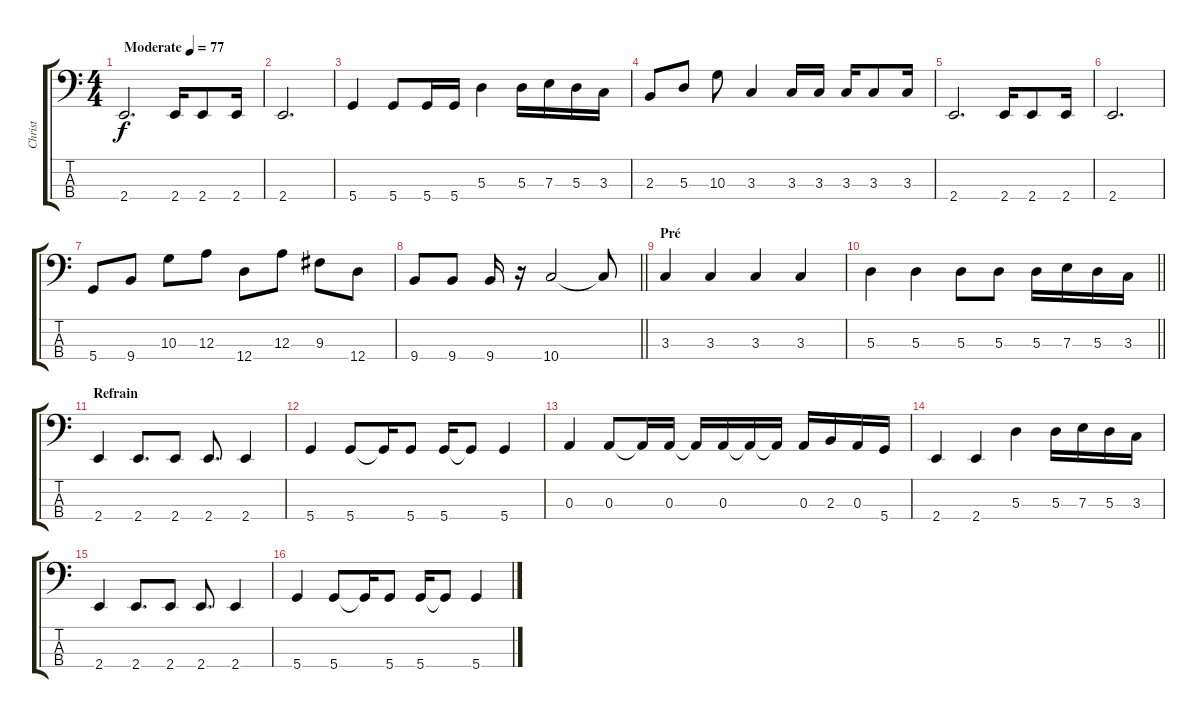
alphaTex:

\track ("Christ" "Christ") {instrument electricbassfinger}
\staff {score tabs}
\tuning (G2 D2 A1 D1) {hide}
\ts (4 4)
\tempo (77 "Moderate")
\clef f4
\ks c
2.4.2{d dy f instrument electricbassfinger} 2.4.16 2.4.8 2.4.16 |
2.4.2{d} |
5.4.4 5.4.8 5.4.16 5.4.16 5.3.4 5.3.16 7.3.16 5.3.16 3.3.16 |
2.3.8 5.3.8 10.3.8 3.3.4 3.3.16 3.3.16 3.3.16 3.3.8 3.3.16 |
2.4.2{d} 2.4.16 2.4.8 2.4.16 |
2.4.2{d} |
5.4.8 9.4.8 10.3.8 12.3.8 12.4.8 12.3.8 9.3.8 12.4.8 |
\barLineRight lightlight
9.4.8 9.4.8 9.4.16 r.16 10.4.2 10.4{t}.8 |
\section ("" "Pré")
3.3.4 3.3.4 3.3.4 3.3.4 |
\barLineRight lightlight
5.3.4 5.3.4 5.3.8 5.3.8 5.3.16 7.3.16 5.3.16 3.3.16 |
\section ("" "Refrain")
2.4.4 2.4.8{d} 2.4.8 2.4.8{d} 2.4.4 |
5.4.4 5.4.8 5.4{t}.16 5.4.8 5.4.16 5.4{t}.8 5.4.4 |
0.3.4 0.3.8 0.3{t}.16 0.3.16 0.3{t}.16 0.3.16 0.3{t}.16 0.3{t}.16 0.3.16 2.3.16 0.3.16 5.4.16 |
2.4.4 2.4.4 5.3.4 5.3.16 7.3.16 5.3.16 3.3.16 |
2.4.4 2.4.8{d} 2.4.8 2.4.8{d} 2.4.4 |
5.4.4 5.4.8 5.4{t}.16 5.4.8 5.4.16 5.4{t}.8 5.4.4
